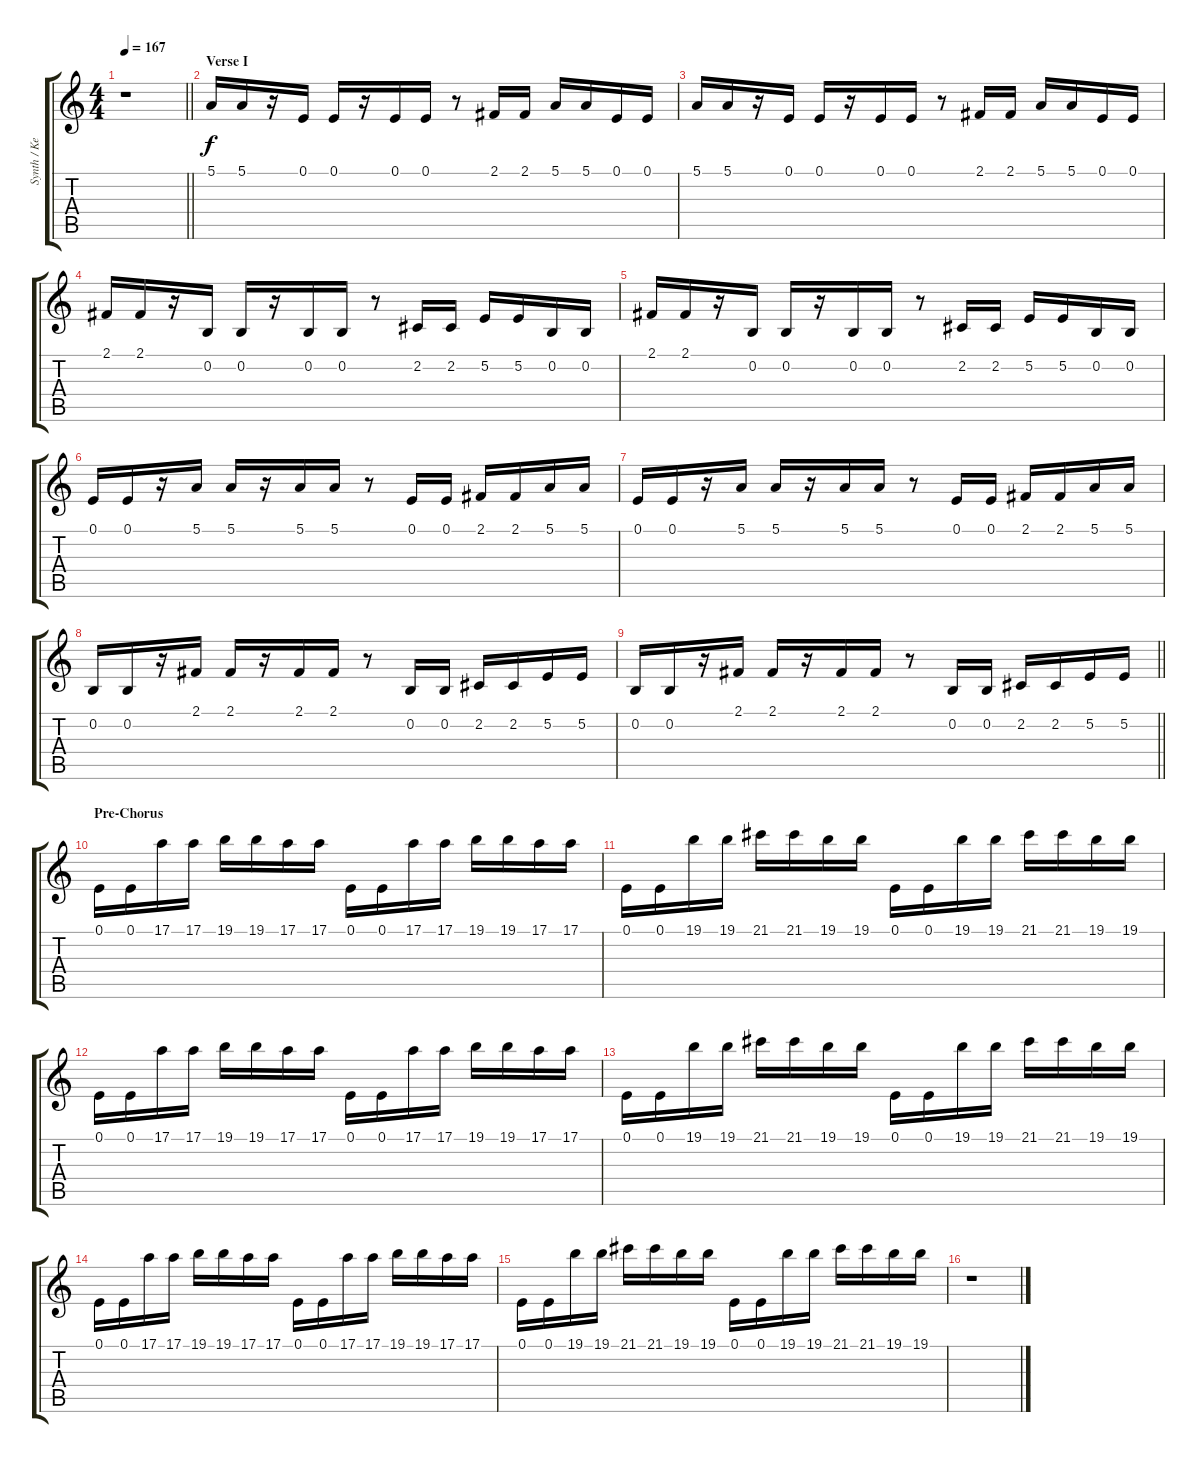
\track ("Synth / Keyboard II" "Synth / Ke") {instrument lead1square}
\staff {score tabs}
\tuning (E4 B3 G3 D3 A2 E2) {hide}
\ts (4 4)
\tempo 167
\clef g2
\barLineRight lightlight
\ks c
r.1{dy f} |
\section ("" "Verse I")
5.1.16 5.1.16 r.16 0.1.16 0.1.16 r.16 0.1.16 0.1.16 r.8 2.1.16 2.1.16 5.1.16 5.1.16 0.1.16 0.1.16 |
5.1.16 5.1.16 r.16 0.1.16 0.1.16 r.16 0.1.16 0.1.16 r.8 2.1.16 2.1.16 5.1.16 5.1.16 0.1.16 0.1.16 |
2.1.16 2.1.16 r.16 0.2.16 0.2.16 r.16 0.2.16 0.2.16 r.8 2.2.16 2.2.16 5.2.16 5.2.16 0.2.16 0.2.16 |
2.1.16 2.1.16 r.16 0.2.16 0.2.16 r.16 0.2.16 0.2.16 r.8 2.2.16 2.2.16 5.2.16 5.2.16 0.2.16 0.2.16 |
0.1.16 0.1.16 r.16 5.1.16 5.1.16 r.16 5.1.16 5.1.16 r.8 0.1.16 0.1.16 2.1.16 2.1.16 5.1.16 5.1.16 |
0.1.16 0.1.16 r.16 5.1.16 5.1.16 r.16 5.1.16 5.1.16 r.8 0.1.16 0.1.16 2.1.16 2.1.16 5.1.16 5.1.16 |
0.2.16 0.2.16 r.16 2.1.16 2.1.16 r.16 2.1.16 2.1.16 r.8 0.2.16 0.2.16 2.2.16 2.2.16 5.2.16 5.2.16 |
\barLineRight lightlight
0.2.16 0.2.16 r.16 2.1.16 2.1.16 r.16 2.1.16 2.1.16 r.8 0.2.16 0.2.16 2.2.16 2.2.16 5.2.16 5.2.16 |
\section ("" "Pre-Chorus")
0.1.16 0.1.16 17.1.16 17.1.16 19.1.16 19.1.16 17.1.16 17.1.16 0.1.16 0.1.16 17.1.16 17.1.16 19.1.16 19.1.16 17.1.16 17.1.16 |
0.1.16 0.1.16 19.1.16 19.1.16 21.1.16 21.1.16 19.1.16 19.1.16 0.1.16 0.1.16 19.1.16 19.1.16 21.1.16 21.1.16 19.1.16 19.1.16 |
0.1.16 0.1.16 17.1.16 17.1.16 19.1.16 19.1.16 17.1.16 17.1.16 0.1.16 0.1.16 17.1.16 17.1.16 19.1.16 19.1.16 17.1.16 17.1.16 |
0.1.16 0.1.16 19.1.16 19.1.16 21.1.16 21.1.16 19.1.16 19.1.16 0.1.16 0.1.16 19.1.16 19.1.16 21.1.16 21.1.16 19.1.16 19.1.16 |
0.1.16 0.1.16 17.1.16 17.1.16 19.1.16 19.1.16 17.1.16 17.1.16 0.1.16 0.1.16 17.1.16 17.1.16 19.1.16 19.1.16 17.1.16 17.1.16 |
0.1.16 0.1.16 19.1.16 19.1.16 21.1.16 21.1.16 19.1.16 19.1.16 0.1.16 0.1.16 19.1.16 19.1.16 21.1.16 21.1.16 19.1.16 19.1.16 |
r.1
